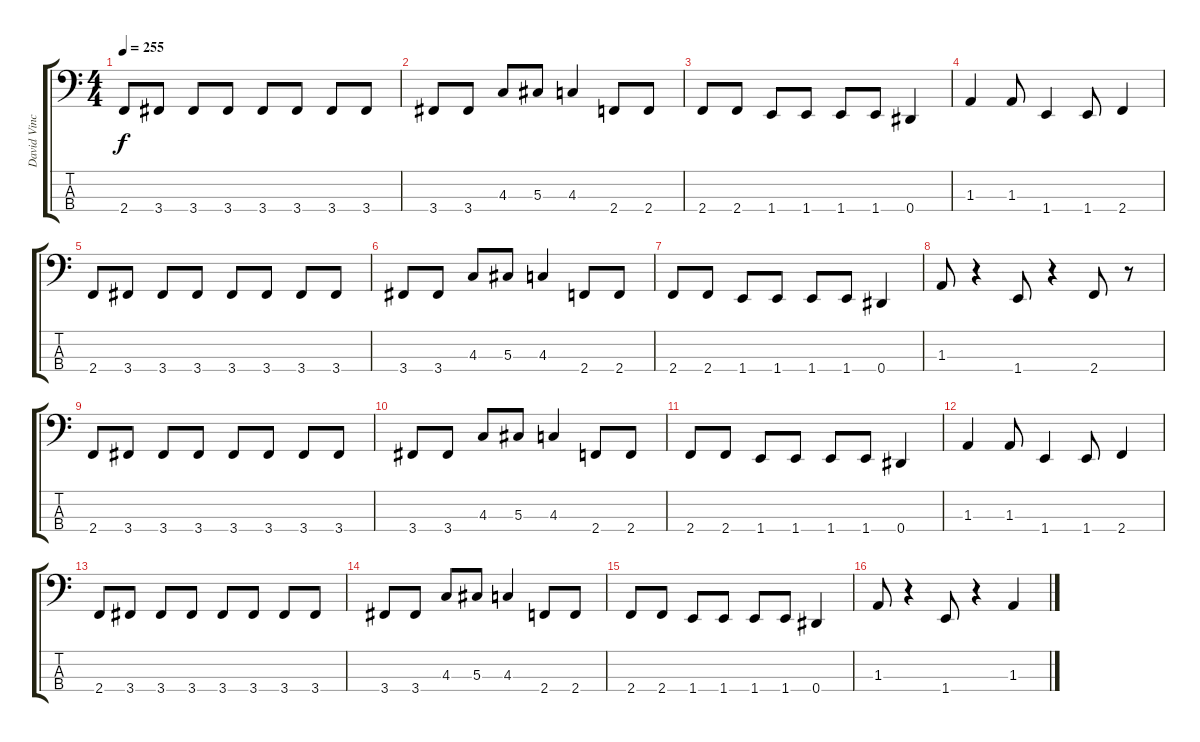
\track ("David Vincent" "David Vinc") {instrument electricbasspick}
\staff {score tabs}
\tuning (Gb2 Db2 Ab1 Eb1) {hide}
\ts (4 4)
\tempo 255
\clef f4
\ks c
2.4.8{dy f} 3.4.8 3.4.8 3.4.8 3.4.8 3.4.8 3.4.8 3.4.8 |
3.4.8 3.4.8 4.3.8 5.3.8 4.3.4 2.4.8 2.4.8 |
2.4.8 2.4.8 1.4.8 1.4.8 1.4.8 1.4.8 0.4.4 |
1.3.4 1.3.8 1.4.4 1.4.8 2.4.4 |
2.4.8 3.4.8 3.4.8 3.4.8 3.4.8 3.4.8 3.4.8 3.4.8 |
3.4.8 3.4.8 4.3.8 5.3.8 4.3.4 2.4.8 2.4.8 |
2.4.8 2.4.8 1.4.8 1.4.8 1.4.8 1.4.8 0.4.4 |
1.3.8 r.4 1.4.8 r.4 2.4.8 r.8 |
2.4.8 3.4.8 3.4.8 3.4.8 3.4.8 3.4.8 3.4.8 3.4.8 |
3.4.8 3.4.8 4.3.8 5.3.8 4.3.4 2.4.8 2.4.8 |
2.4.8 2.4.8 1.4.8 1.4.8 1.4.8 1.4.8 0.4.4 |
1.3.4 1.3.8 1.4.4 1.4.8 2.4.4 |
2.4.8 3.4.8 3.4.8 3.4.8 3.4.8 3.4.8 3.4.8 3.4.8 |
3.4.8 3.4.8 4.3.8 5.3.8 4.3.4 2.4.8 2.4.8 |
2.4.8 2.4.8 1.4.8 1.4.8 1.4.8 1.4.8 0.4.4 |
1.3.8 r.4 1.4.8 r.4 1.3.4
